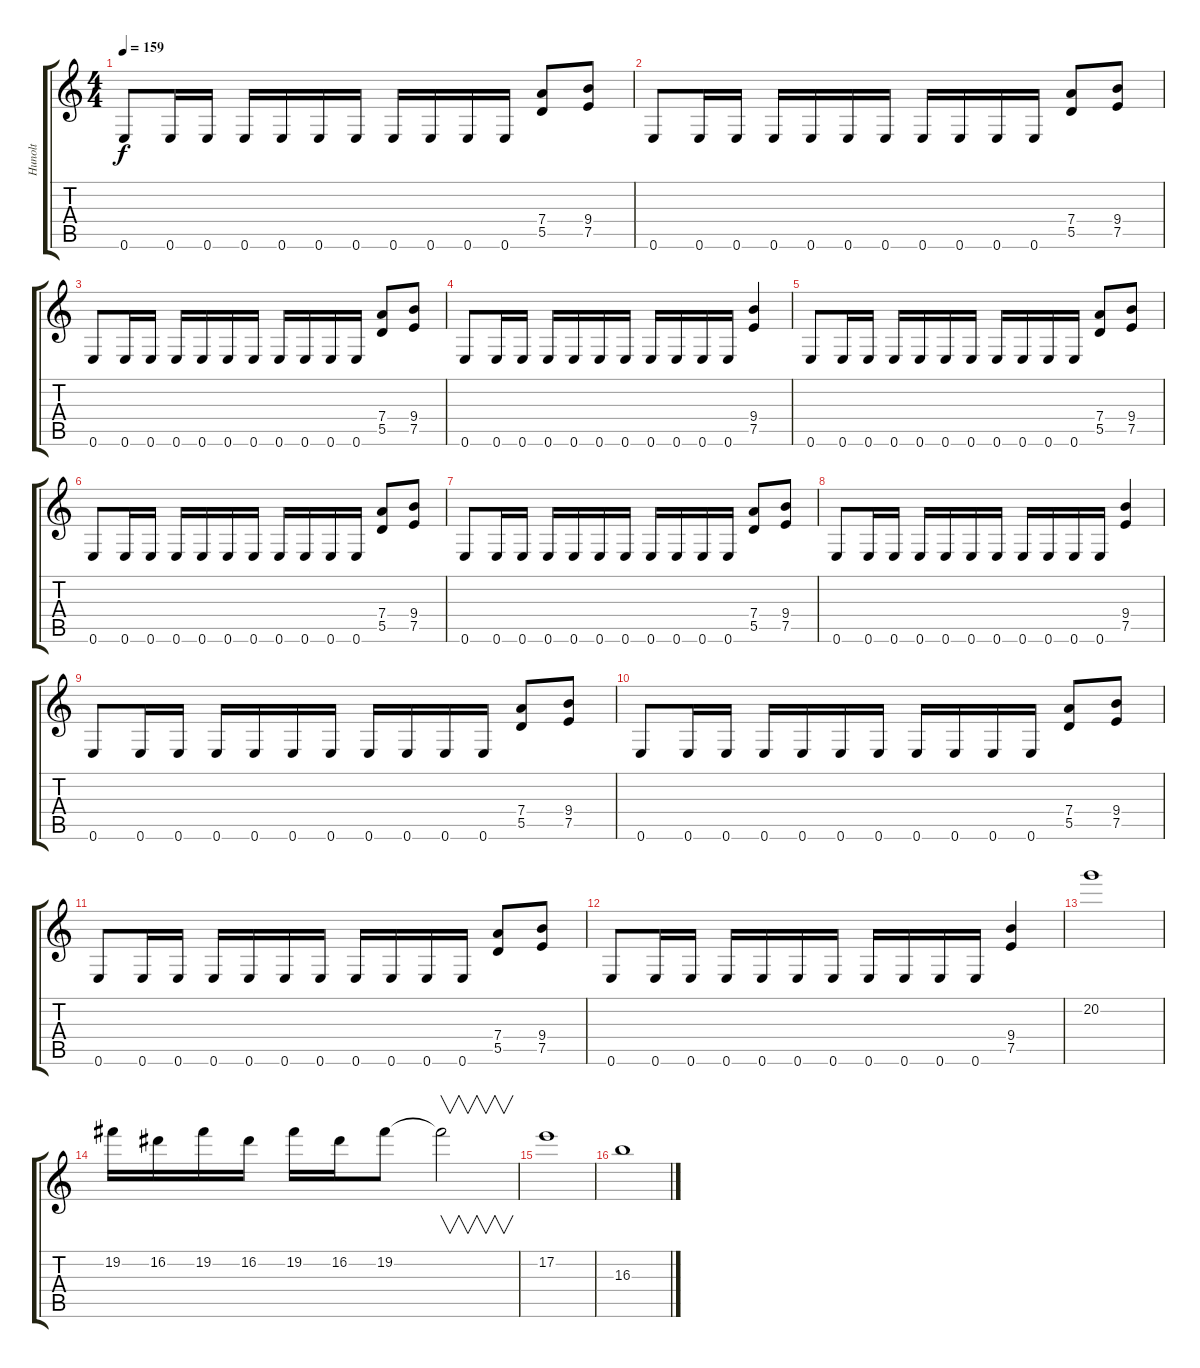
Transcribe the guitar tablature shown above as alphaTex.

\track ("Hunolt" "Hunolt") {instrument distortionguitar}
\staff {score tabs}
\tuning (E4 B3 G3 D3 A2 E2) {hide}
\ts (4 4)
\tempo 159
\clef g2
\ks c
0.6.8{dy f} 0.6.16 0.6.16 0.6.16 0.6.16 0.6.16 0.6.16 0.6.16 0.6.16 0.6.16 0.6.16 (7.4 5.5).8 (9.4 7.5).8 |
0.6.8 0.6.16 0.6.16 0.6.16 0.6.16 0.6.16 0.6.16 0.6.16 0.6.16 0.6.16 0.6.16 (7.4 5.5).8 (9.4 7.5).8 |
0.6.8 0.6.16 0.6.16 0.6.16 0.6.16 0.6.16 0.6.16 0.6.16 0.6.16 0.6.16 0.6.16 (7.4 5.5).8 (9.4 7.5).8 |
0.6.8 0.6.16 0.6.16 0.6.16 0.6.16 0.6.16 0.6.16 0.6.16 0.6.16 0.6.16 0.6.16 (9.4 7.5).4 |
0.6.8 0.6.16 0.6.16 0.6.16 0.6.16 0.6.16 0.6.16 0.6.16 0.6.16 0.6.16 0.6.16 (7.4 5.5).8 (9.4 7.5).8 |
0.6.8 0.6.16 0.6.16 0.6.16 0.6.16 0.6.16 0.6.16 0.6.16 0.6.16 0.6.16 0.6.16 (7.4 5.5).8 (9.4 7.5).8 |
0.6.8 0.6.16 0.6.16 0.6.16 0.6.16 0.6.16 0.6.16 0.6.16 0.6.16 0.6.16 0.6.16 (7.4 5.5).8 (9.4 7.5).8 |
0.6.8 0.6.16 0.6.16 0.6.16 0.6.16 0.6.16 0.6.16 0.6.16 0.6.16 0.6.16 0.6.16 (9.4 7.5).4 |
0.6.8 0.6.16 0.6.16 0.6.16 0.6.16 0.6.16 0.6.16 0.6.16 0.6.16 0.6.16 0.6.16 (7.4 5.5).8 (9.4 7.5).8 |
0.6.8 0.6.16 0.6.16 0.6.16 0.6.16 0.6.16 0.6.16 0.6.16 0.6.16 0.6.16 0.6.16 (7.4 5.5).8 (9.4 7.5).8 |
0.6.8 0.6.16 0.6.16 0.6.16 0.6.16 0.6.16 0.6.16 0.6.16 0.6.16 0.6.16 0.6.16 (7.4 5.5).8 (9.4 7.5).8 |
0.6.8 0.6.16 0.6.16 0.6.16 0.6.16 0.6.16 0.6.16 0.6.16 0.6.16 0.6.16 0.6.16 (9.4 7.5).4 |
20.2.1 |
19.2.16 16.2.16 19.2.16 16.2.16 19.2.16 16.2.16 19.2.8 19.2{t}.2{v} |
17.2.1 |
16.3.1
